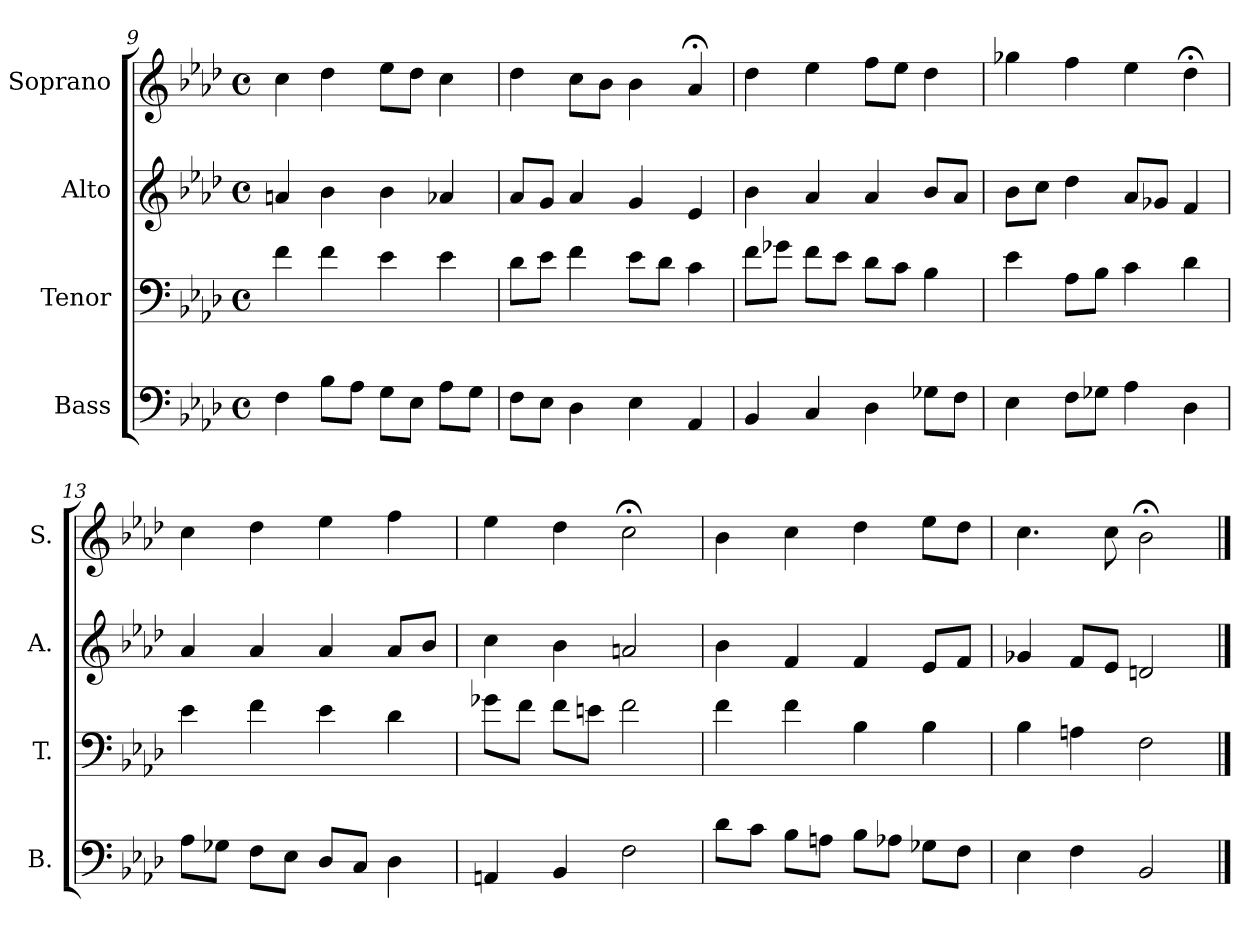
**kern	**kern	**kern	**kern
*part4	*part3	*part2	*part1
*staff4	*staff3	*staff2	*staff1
*I"Bass	*I"Tenor	*I"Alto	*I"Soprano
*I'B.	*I'T.	*I'A.	*I'S.
!!LO:LB:g=z
*clefF4	*clefF4	*clefG2	*clefG2
*k[b-e-a-d-]	*k[b-e-a-d-]	*k[b-e-a-d-]	*k[b-e-a-d-]
*f:	*f:	*f:	*f:
*M4/4	*M4/4	*M4/4	*M4/4
*met(c)	*met(c)	*met(c)	*met(c)
=9	=9	=9	=9
4F\	4f\	4an/	4cc\
8B-\L	4f\	4b-\	4dd-\
8A-\J	.	.	.
8G\L	4e-\	4b-\	8ee-\L
8E-\J	.	.	8dd-\J
8A-\L	4e-\	4a-X/	4cc\
8G\J	.	.	.
=10	=10	=10	=10
8F\L	8d-\L	8a-/L	4dd-\
8E-\J	8e-\J	8g/J	.
4D-\	4f\	4a-/	8cc\L
.	.	.	8b-\J
4E-\	8e-\L	4g/	4b-\
.	8d-\J	.	.
4AA-/	4c\	4e-/	4a-;</
=11	=11	=11	=11
4BB-/	8f\L	4b-\	4dd-\
.	8g-X\J	.	.
4C/	8f\L	4a-/	4ee-\
.	8e-\J	.	.
4D-\	8d-\L	4a-/	8ff\L
.	8c\J	.	8ee-\J
8G-X\L	4B-\	8b-/L	4dd-\
8F\J	.	8a-/J	.
=12	=12	=12	=12
4E-\	4e-\	8b-\L	4gg-X\
.	.	8cc\J	.
8F\L	8A-\L	4dd-\	4ff\
8G-X\J	8B-\J	.	.
4A-\	4c\	8a-/L	4ee-\
.	.	8g-X/J	.
4D-\	4d-\	4f/	4dd-;<\
!!LO:PB:g=z
=13	=13	=13	=13
8A-\L	4e-\	4a-/	4cc\
8G-X\J	.	.	.
8F\L	4f\	4a-/	4dd-\
8E-\J	.	.	.
8D-/L	4e-\	4a-/	4ee-\
8C/J	.	.	.
4D-\	4d-\	8a-/L	4ff\
.	.	8b-/J	.
=14	=14	=14	=14
4AAn/	8g-X\L	4cc\	4ee-\
.	8f\J	.	.
4BB-/	8f\L	4b-\	4dd-\
.	8en\J	.	.
2F\	2f\	2an/	2cc;<\
=15	=15	=15	=15
8d-\L	4f\	4b-\	4b-\
8c\J	.	.	.
8B-\L	4f\	4f/	4cc\
8An\J	.	.	.
8B-\L	4B-\	4f/	4dd-\
8A-X\J	.	.	.
8G-X\L	4B-\	8e-/L	8ee-\L
8F\J	.	8f/J	8dd-\J
=16	=16	=16	=16
4E-\	4B-\	4g-X/	4.cc\
4F\	4An\	8f/L	.
.	.	8e-/J	8cc\
2BB-/	2F\	2dn/	2b-;<\
==	==	==	==
*-	*-	*-	*-
